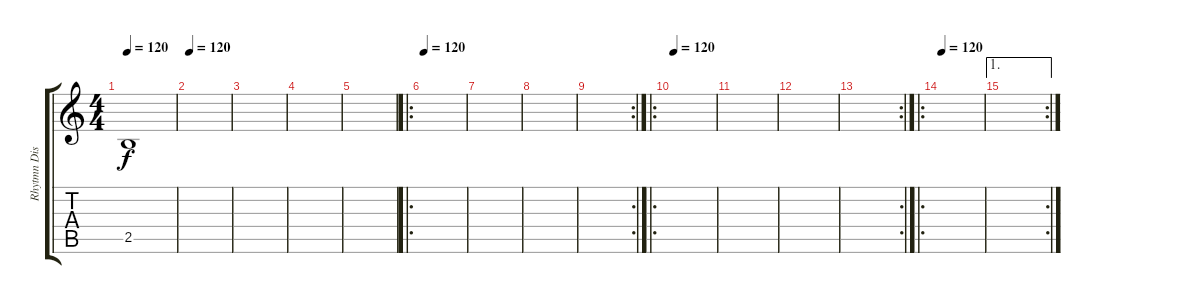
\track ("Rhytmn Distorted" "Rhytmn Dis") {instrument distortionguitar}
\staff {score tabs}
\tuning (E4 B3 G3 D3 A2 E2) {hide}
\ts (4 4)
\tempo 120
\clef g2
\ks c
2.5{t}.1{dy f} |
\tempo 120
|
|
|
|
\ro
\tempo 120
|
|
|
\rc 2
|
\ro
\tempo 120
|
|
|
\rc 2
|
\ro
\tempo 120
|
\ae 1
\rc 2
